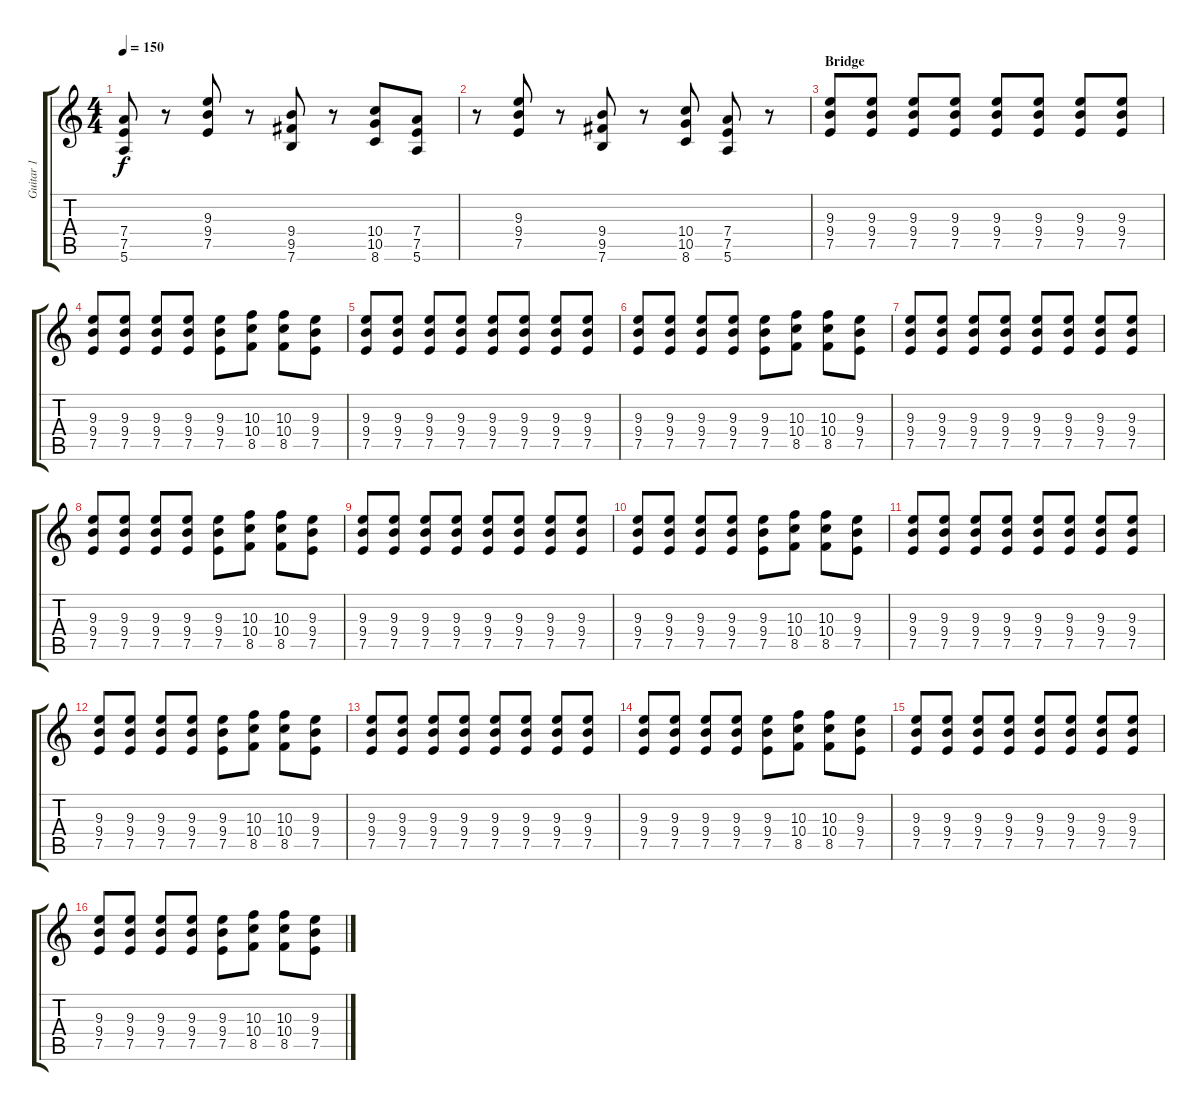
\track ("Guitar 1" "Guitar 1") {instrument distortionguitar}
\staff {score tabs}
\tuning (E4 B3 G3 D3 A2 E2) {hide}
\ts (4 4)
\tempo 150
\clef g2
\ks c
(7.4 7.5 5.6).8{dy f} r.8 (9.3 9.4 7.5).8 r.8 (9.4 9.5 7.6).8 r.8 (10.4 10.5 8.6).8 (7.4 7.5 5.6).8 |
r.8 (9.3 9.4 7.5).8 r.8 (9.4 9.5 7.6).8 r.8 (10.4 10.5 8.6).8 (7.4 7.5 5.6).8 r.8 |
\section ("" "Bridge")
(9.3 9.4 7.5).8 (9.3 9.4 7.5).8 (9.3 9.4 7.5).8 (9.3 9.4 7.5).8 (9.3 9.4 7.5).8 (9.3 9.4 7.5).8 (9.3 9.4 7.5).8 (9.3 9.4 7.5).8 |
(9.3 9.4 7.5).8 (9.3 9.4 7.5).8 (9.3 9.4 7.5).8 (9.3 9.4 7.5).8 (9.3 9.4 7.5).8 (10.3 10.4 8.5).8 (10.3 10.4 8.5).8 (9.3 9.4 7.5).8 |
(9.3 9.4 7.5).8 (9.3 9.4 7.5).8 (9.3 9.4 7.5).8 (9.3 9.4 7.5).8 (9.3 9.4 7.5).8 (9.3 9.4 7.5).8 (9.3 9.4 7.5).8 (9.3 9.4 7.5).8 |
(9.3 9.4 7.5).8 (9.3 9.4 7.5).8 (9.3 9.4 7.5).8 (9.3 9.4 7.5).8 (9.3 9.4 7.5).8 (10.3 10.4 8.5).8 (10.3 10.4 8.5).8 (9.3 9.4 7.5).8 |
(9.3 9.4 7.5).8 (9.3 9.4 7.5).8 (9.3 9.4 7.5).8 (9.3 9.4 7.5).8 (9.3 9.4 7.5).8 (9.3 9.4 7.5).8 (9.3 9.4 7.5).8 (9.3 9.4 7.5).8 |
(9.3 9.4 7.5).8 (9.3 9.4 7.5).8 (9.3 9.4 7.5).8 (9.3 9.4 7.5).8 (9.3 9.4 7.5).8 (10.3 10.4 8.5).8 (10.3 10.4 8.5).8 (9.3 9.4 7.5).8 |
(9.3 9.4 7.5).8 (9.3 9.4 7.5).8 (9.3 9.4 7.5).8 (9.3 9.4 7.5).8 (9.3 9.4 7.5).8 (9.3 9.4 7.5).8 (9.3 9.4 7.5).8 (9.3 9.4 7.5).8 |
(9.3 9.4 7.5).8 (9.3 9.4 7.5).8 (9.3 9.4 7.5).8 (9.3 9.4 7.5).8 (9.3 9.4 7.5).8 (10.3 10.4 8.5).8 (10.3 10.4 8.5).8 (9.3 9.4 7.5).8 |
(9.3 9.4 7.5).8 (9.3 9.4 7.5).8 (9.3 9.4 7.5).8 (9.3 9.4 7.5).8 (9.3 9.4 7.5).8 (9.3 9.4 7.5).8 (9.3 9.4 7.5).8 (9.3 9.4 7.5).8 |
(9.3 9.4 7.5).8 (9.3 9.4 7.5).8 (9.3 9.4 7.5).8 (9.3 9.4 7.5).8 (9.3 9.4 7.5).8 (10.3 10.4 8.5).8 (10.3 10.4 8.5).8 (9.3 9.4 7.5).8 |
(9.3 9.4 7.5).8 (9.3 9.4 7.5).8 (9.3 9.4 7.5).8 (9.3 9.4 7.5).8 (9.3 9.4 7.5).8 (9.3 9.4 7.5).8 (9.3 9.4 7.5).8 (9.3 9.4 7.5).8 |
(9.3 9.4 7.5).8 (9.3 9.4 7.5).8 (9.3 9.4 7.5).8 (9.3 9.4 7.5).8 (9.3 9.4 7.5).8 (10.3 10.4 8.5).8 (10.3 10.4 8.5).8 (9.3 9.4 7.5).8 |
(9.3 9.4 7.5).8 (9.3 9.4 7.5).8 (9.3 9.4 7.5).8 (9.3 9.4 7.5).8 (9.3 9.4 7.5).8 (9.3 9.4 7.5).8 (9.3 9.4 7.5).8 (9.3 9.4 7.5).8 |
(9.3 9.4 7.5).8 (9.3 9.4 7.5).8 (9.3 9.4 7.5).8 (9.3 9.4 7.5).8 (9.3 9.4 7.5).8 (10.3 10.4 8.5).8 (10.3 10.4 8.5).8 (9.3 9.4 7.5).8
